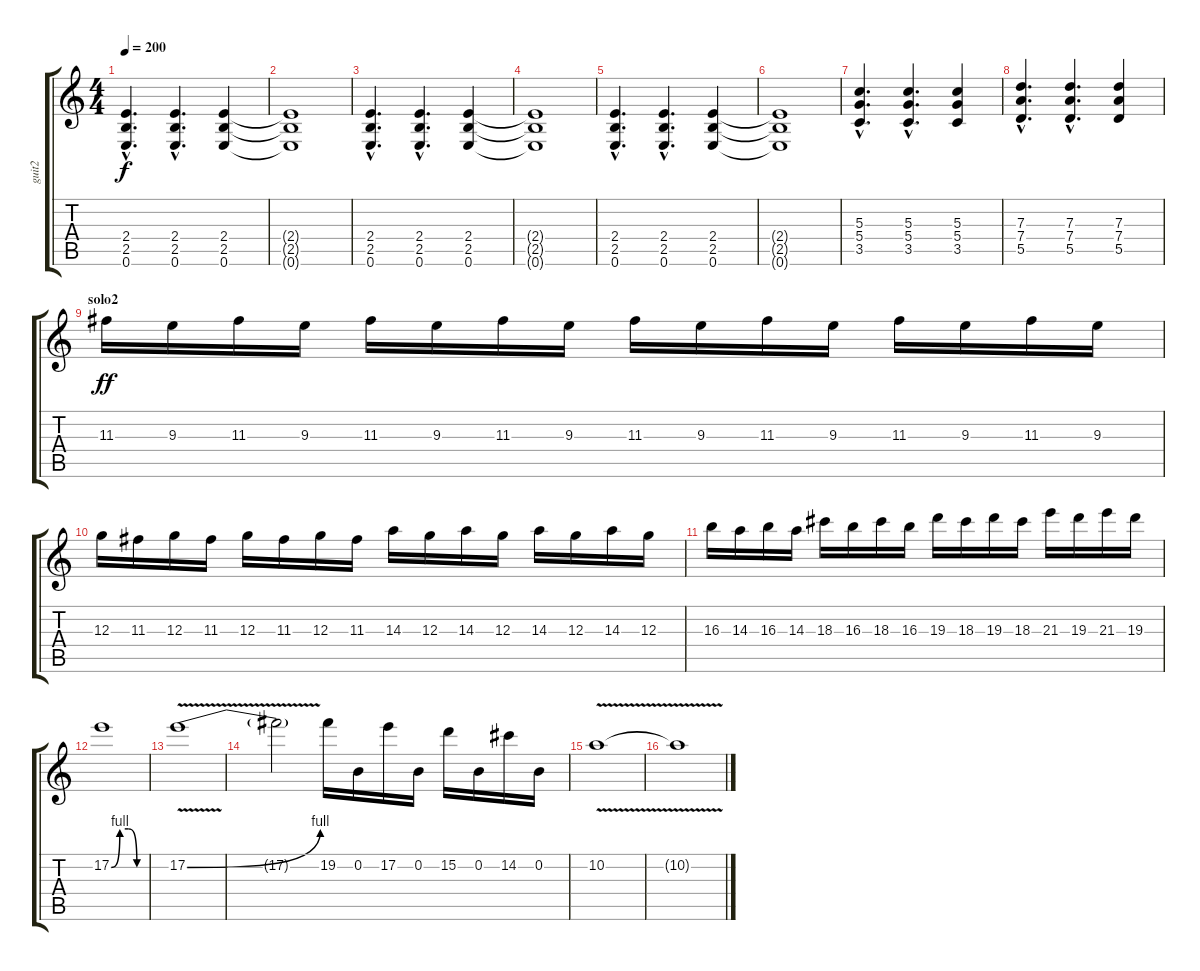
\track ("guit2" "guit2") {instrument distortionguitar}
\staff {score tabs}
\tuning (E4 B3 G3 D3 A2 E2) {hide}
\ts (4 4)
\tempo 200
\clef g2
\ks c
(2.4{hac} 2.5{hac} 0.6{hac}).4{d dy f} (2.4{hac} 2.5{hac} 0.6{hac}).4{d} (2.4 2.5 0.6).4 |
(2.4{t} 2.5{t} 0.6{t}).1 |
(2.4{hac} 2.5{hac} 0.6{hac}).4{d} (2.4{hac} 2.5{hac} 0.6{hac}).4{d} (2.4 2.5 0.6).4 |
(2.4{t} 2.5{t} 0.6{t}).1 |
(2.4{hac} 2.5{hac} 0.6{hac}).4{d} (2.4{hac} 2.5{hac} 0.6{hac}).4{d} (2.4 2.5 0.6).4 |
(2.4{t} 2.5{t} 0.6{t}).1 |
(5.3{hac} 5.4{hac} 3.5{hac}).4{d} (5.3{hac} 5.4{hac} 3.5{hac}).4{d} (5.3 5.4 3.5).4 |
(7.3{hac} 7.4{hac} 5.5{hac}).4{d} (7.3{hac} 7.4{hac} 5.5{hac}).4{d} (7.3 7.4 5.5).4 |
\section ("" "solo2")
11.3.16{dy ff} 9.3.16 11.3.16 9.3.16 11.3.16 9.3.16 11.3.16 9.3.16 11.3.16 9.3.16 11.3.16 9.3.16 11.3.16 9.3.16 11.3.16 9.3.16 |
12.3.16 11.3.16 12.3.16 11.3.16 12.3.16 11.3.16 12.3.16 11.3.16 14.3.16 12.3.16 14.3.16 12.3.16 14.3.16 12.3.16 14.3.16 12.3.16 |
16.3.16 14.3.16 16.3.16 14.3.16 18.3.16 16.3.16 18.3.16 16.3.16 19.3.16 18.3.16 19.3.16 18.3.16 21.3.16 19.3.16 21.3.16 19.3.16 |
17.2{be (custom 0 0 15 4 30 4 45 0 60 0)}.1 |
17.2{be (bend 0 0 60 4) v}.1 |
17.2{t}.2 19.2.16 0.2.16 17.2.16 0.2.16 15.2.16 0.2.16 14.2.16 0.2.16 |
10.2{v}.1 |
10.2{t}.1
